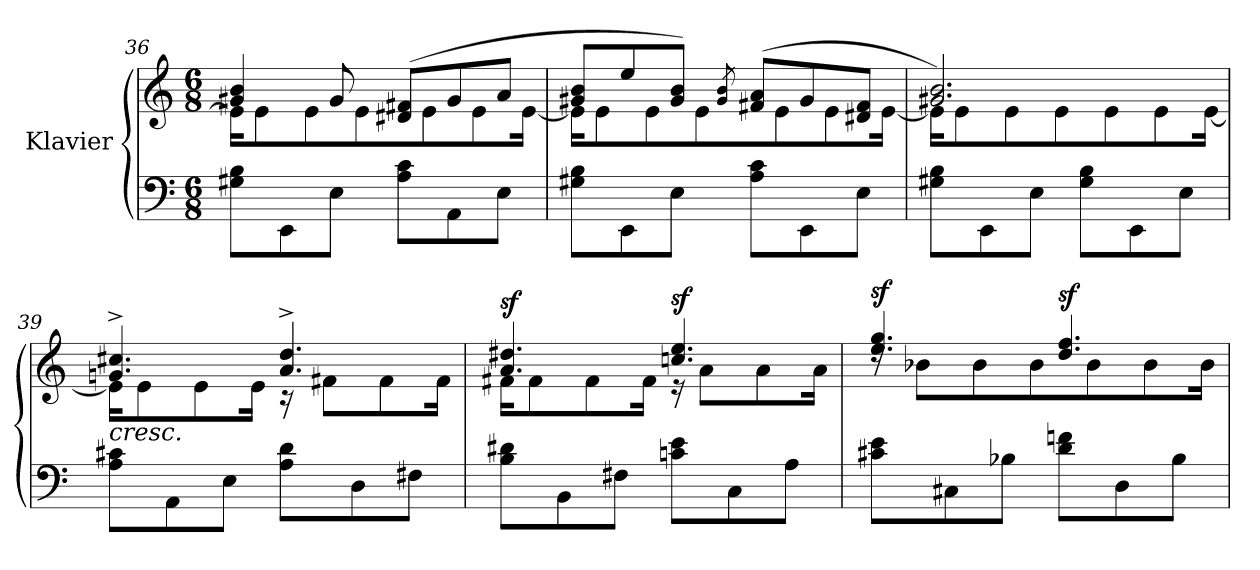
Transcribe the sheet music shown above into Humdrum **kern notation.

**kern	**kern	**dynam
*part1	*part1	*part1
*staff2	*staff1	*staff1/2
*I"Klavier	*	*
!!LO:LB:g=z
*clefF4	*clefG2	*
*k[]	*k[]	*
*M6/8	*M6/8	*
=36	=36	=36
*	*^	*
8G#X\ 8B\L	4g#X/ 4b/	16e\KL]	.
.	.	8e\	.
8EE\	.	.	.
.	.	8e\	.
8E\J	8g#/	.	.
.	.	8e\	.
8A\ 8c\L	(>8d#X/ 8f#X/L	.	.
.	.	8e\	.
8AA\	8g#/	.	.
.	.	8e\	.
8E\J	8a/J	.	.
.	.	[16e\Jk	.
=37	=37	=37	=37
8G#X\ 8B\L	8g#X/ 8b/L	16e\KL]	.
.	.	8e\	.
8EE\	8ee/	.	.
.	.	8e\	.
8E\J	8g#/ 8b/J)	.	.
.	.	8e\	.
.	8qg#/ 8qb/	.	.
8A\ 8c\L	(>8f#X/ 8a/L	.	.
.	.	8e\	.
8EE\	8g#/	.	.
.	.	8e\	.
8E\J	8d#X/ 8f#/J	.	.
.	.	[16e\Jk	.
=38	=38	=38	=38
8G#X\ 8B\L	2.g#X/ 2.b/)	16e\KL]	.
.	.	8e\	.
8EE\	.	.	.
.	.	8e\	.
8E\J	.	.	.
.	.	8e\	.
8G#\ 8B\L	.	.	.
.	.	8e\	.
8EE\	.	.	.
.	.	8e\	.
8E\J	.	.	.
.	.	[16e\Jk	.
!!LO:LB:g=z	!!
=39	=39	=39	=39
!	!LO:TX:b:i:t=cresc.	!	!
8A\ 8c#X\L	4.gn/^ 4.cc#X/^	16e\KL]	.
.	.	8e\	.
8AA\	.	.	.
.	.	8e\	.
8E\J	.	.	.
.	.	16e\Jk	.
8A\ 8d\L	4.a/^ 4.dd/^	16r	.
.	.	8f#X\L	.
8D\	.	.	.
.	.	8f#\	.
8F#X\J	.	.	.
.	.	16f#\Jk	.
=40	=40	=40	=40
!	!	!	!LO:DY:a
8B\ 8d#X\L	4.a/ 4.dd#X/	16f#X\KL	sf
.	.	8f#\	.
8BB\	.	.	.
.	.	8f#\	.
8F#X\J	.	.	.
.	.	16f#\Jk	.
!	!	!	!LO:DY:a
8cn\ 8e\L	4.ccn/ 4.ee/	16r	sf
.	.	8a\L	.
8C\	.	.	.
.	.	8a\	.
8A\J	.	.	.
.	.	16a\Jk	.
=41	=41	=41	=41
!	!	!	!LO:DY:a
8c#X\ 8e\L	4.ee/ 4.gg/	16rdd	sf
.	.	8b-X\L	.
8C#X\	.	.	.
.	.	8b-\	.
8B-X\J	.	.	.
.	.	8b-\	.
!	!	!	!LO:DY:a
8d\ 8fn\L	4.dd/ 4.ff/	.	sf
.	.	8b-\	.
8D\	.	.	.
.	.	8b-\	.
8B-\J	.	.	.
.	.	16b-\Jk	.
*	*v	*v	*
=	=	=
*-	*-	*-
